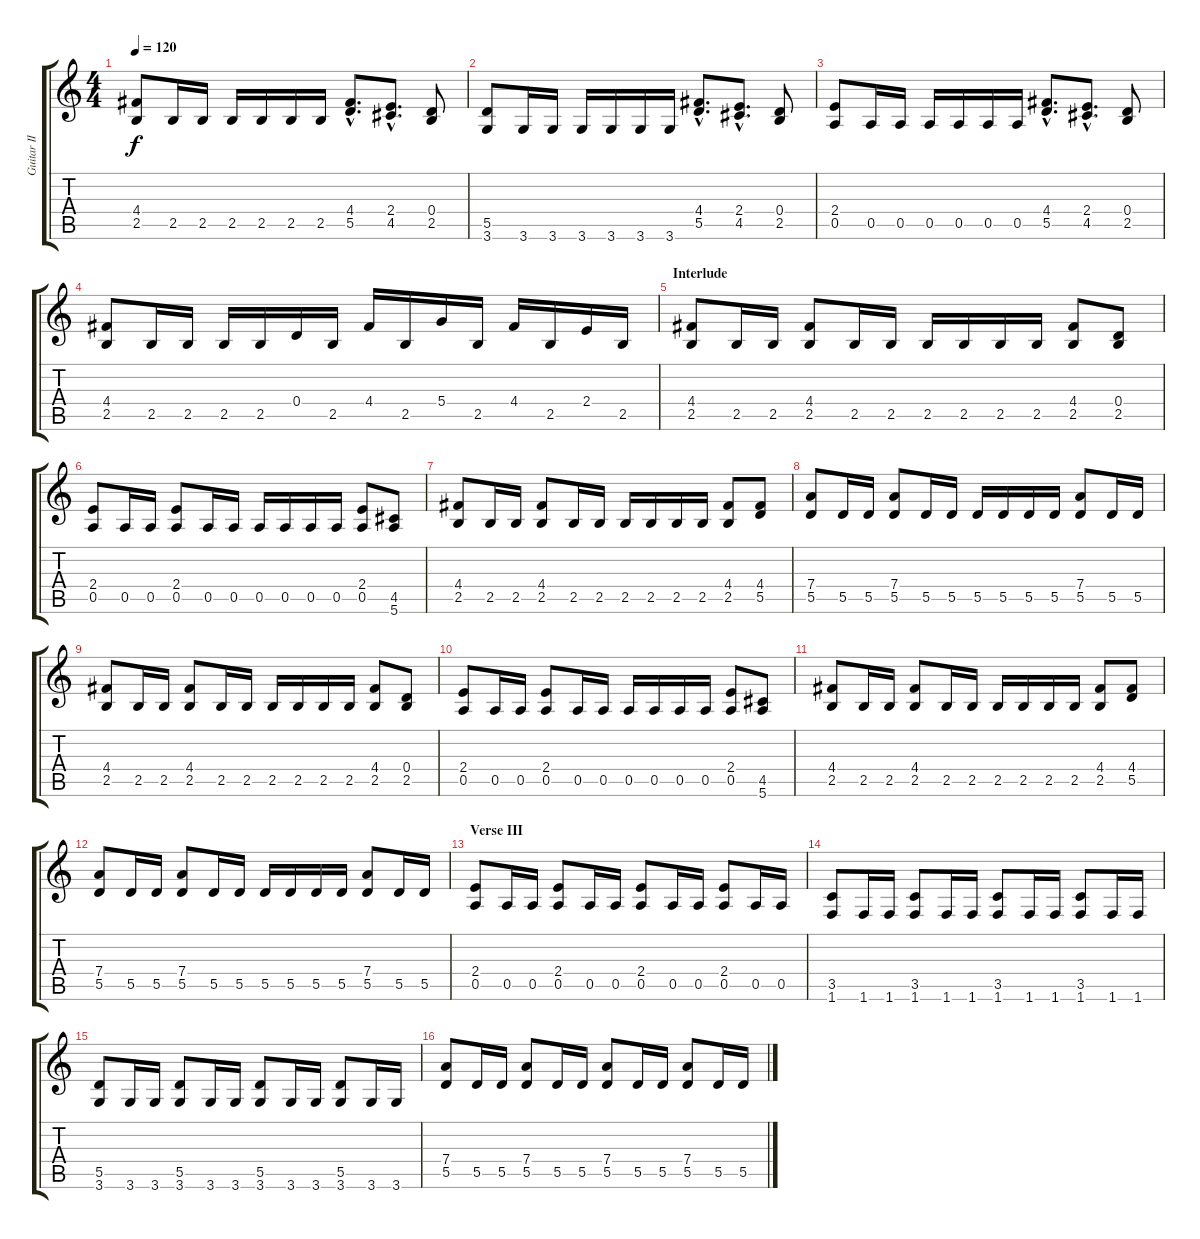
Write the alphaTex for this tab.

\track ("Guitar II" "Guitar II") {instrument distortionguitar}
\staff {score tabs}
\tuning (E4 B3 G3 D3 A2 E2) {hide}
\ts (4 4)
\tempo 120
\clef g2
\ks c
(4.4 2.5).8{dy f} 2.5.16 2.5.16 2.5.16 2.5.16 2.5.16 2.5.16 (4.4{hac} 5.5{hac}).8{d} (2.4{hac} 4.5{hac}).8{d} (0.4 2.5).8 |
(5.5 3.6).8 3.6.16 3.6.16 3.6.16 3.6.16 3.6.16 3.6.16 (4.4{hac} 5.5{hac}).8{d} (2.4{hac} 4.5{hac}).8{d} (0.4 2.5).8 |
(2.4 0.5).8 0.5.16 0.5.16 0.5.16 0.5.16 0.5.16 0.5.16 (4.4{hac} 5.5{hac}).8{d} (2.4{hac} 4.5{hac}).8{d} (0.4 2.5).8 |
(4.4 2.5).8 2.5.16 2.5.16 2.5.16 2.5.16 0.4.16 2.5.16 4.4.16 2.5.16 5.4.16 2.5.16 4.4.16 2.5.16 2.4.16 2.5.16 |
\section ("" "Interlude")
(4.4 2.5).8 2.5.16 2.5.16 (4.4 2.5).8 2.5.16 2.5.16 2.5.16 2.5.16 2.5.16 2.5.16 (4.4 2.5).8 (0.4 2.5).8 |
(2.4 0.5).8 0.5.16 0.5.16 (2.4 0.5).8 0.5.16 0.5.16 0.5.16 0.5.16 0.5.16 0.5.16 (2.4 0.5).8 (4.5 5.6).8 |
(4.4 2.5).8 2.5.16 2.5.16 (4.4 2.5).8 2.5.16 2.5.16 2.5.16 2.5.16 2.5.16 2.5.16 (4.4 2.5).8 (4.4 5.5).8 |
(7.4 5.5).8 5.5.16 5.5.16 (7.4 5.5).8 5.5.16 5.5.16 5.5.16 5.5.16 5.5.16 5.5.16 (7.4 5.5).8 5.5.16 5.5.16 |
(4.4 2.5).8 2.5.16 2.5.16 (4.4 2.5).8 2.5.16 2.5.16 2.5.16 2.5.16 2.5.16 2.5.16 (4.4 2.5).8 (0.4 2.5).8 |
(2.4 0.5).8 0.5.16 0.5.16 (2.4 0.5).8 0.5.16 0.5.16 0.5.16 0.5.16 0.5.16 0.5.16 (2.4 0.5).8 (4.5 5.6).8 |
(4.4 2.5).8 2.5.16 2.5.16 (4.4 2.5).8 2.5.16 2.5.16 2.5.16 2.5.16 2.5.16 2.5.16 (4.4 2.5).8 (4.4 5.5).8 |
(7.4 5.5).8 5.5.16 5.5.16 (7.4 5.5).8 5.5.16 5.5.16 5.5.16 5.5.16 5.5.16 5.5.16 (7.4 5.5).8 5.5.16 5.5.16 |
\section ("" "Verse III")
(2.4 0.5).8 0.5.16 0.5.16 (2.4 0.5).8 0.5.16 0.5.16 (2.4 0.5).8 0.5.16 0.5.16 (2.4 0.5).8 0.5.16 0.5.16 |
(3.5 1.6).8 1.6.16 1.6.16 (3.5 1.6).8 1.6.16 1.6.16 (3.5 1.6).8 1.6.16 1.6.16 (3.5 1.6).8 1.6.16 1.6.16 |
(5.5 3.6).8 3.6.16 3.6.16 (5.5 3.6).8 3.6.16 3.6.16 (5.5 3.6).8 3.6.16 3.6.16 (5.5 3.6).8 3.6.16 3.6.16 |
(7.4 5.5).8 5.5.16 5.5.16 (7.4 5.5).8 5.5.16 5.5.16 (7.4 5.5).8 5.5.16 5.5.16 (7.4 5.5).8 5.5.16 5.5.16
